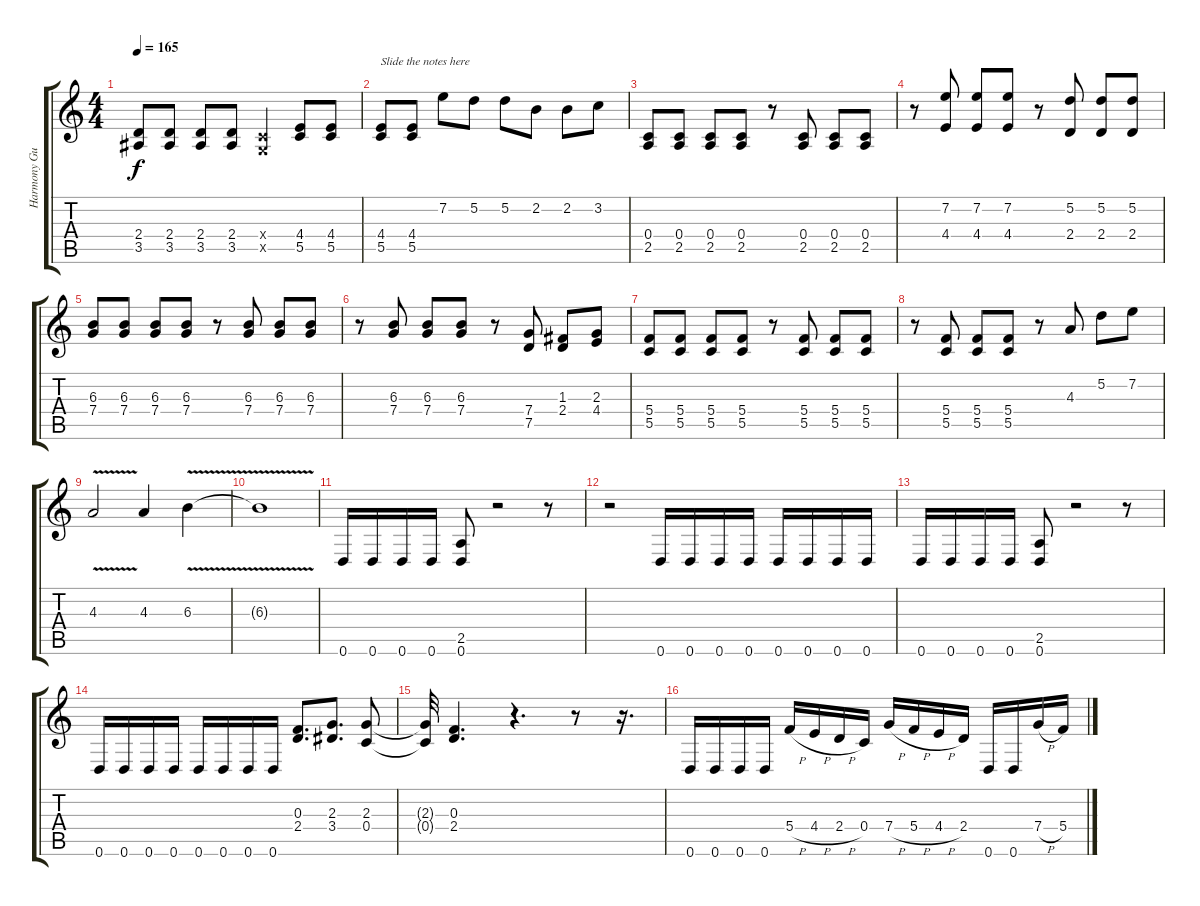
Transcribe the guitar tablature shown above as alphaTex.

\track ("Harmony Guitar" "Harmony Gu") {instrument distortionguitar}
\staff {score tabs}
\tuning (D4 A3 F3 C3 G2 D2) {hide}
\ts (4 4)
\tempo 165
\clef g2
\ks c
(2.4 3.5).8{dy f} (2.4 3.5).8 (2.4 3.5).8 (2.4 3.5).8 (0.4{x} 0.5{x}).4 (4.4 5.5).8 (4.4 5.5).8 |
(4.4 5.5).8{txt "Slide the notes here"} (4.4 5.5).8 7.2.8 5.2.8 5.2.8 2.2.8 2.2.8 3.2.8 |
(0.4 2.5).8 (0.4 2.5).8 (0.4 2.5).8 (0.4 2.5).8 r.8 (0.4 2.5).8 (0.4 2.5).8 (0.4 2.5).8 |
r.8 (7.2 4.4).8 (7.2 4.4).8 (7.2 4.4).8 r.8 (5.2 2.4).8 (5.2 2.4).8 (5.2 2.4).8 |
(6.3 7.4).8 (6.3 7.4).8 (6.3 7.4).8 (6.3 7.4).8 r.8 (6.3 7.4).8 (6.3 7.4).8 (6.3 7.4).8 |
r.8 (6.3 7.4).8 (6.3 7.4).8 (6.3 7.4).8 r.8 (7.4 7.5).8 (1.3 2.4).8 (2.3 4.4).8 |
(5.4 5.5).8 (5.4 5.5).8 (5.4 5.5).8 (5.4 5.5).8 r.8 (5.4 5.5).8 (5.4 5.5).8 (5.4 5.5).8 |
r.8 (5.4 5.5).8 (5.4 5.5).8 (5.4 5.5).8 r.8 4.3.8 5.2.8 7.2.8 |
4.3{v}.2 4.3.4 6.3{v}.4 |
6.3{v t}.1 |
0.6.16 0.6.16 0.6.16 0.6.16 (2.5 0.6).8 r.2 r.8 |
r.2 0.6.16 0.6.16 0.6.16 0.6.16 0.6.16 0.6.16 0.6.16 0.6.16 |
0.6.16 0.6.16 0.6.16 0.6.16 (2.5 0.6).8 r.2 r.8 |
0.6.16 0.6.16 0.6.16 0.6.16 0.6.16 0.6.16 0.6.16 0.6.16 (0.3 2.4).8{d} (2.3 3.4).8{d} (2.3 0.4).8 |
(2.3{t} 0.4{t}).32 (0.3 2.4).4{d} r.4{d} r.8 r.16{d} |
0.6.16 0.6.16 0.6.16 0.6.16 5.4{h}.16 4.4{h}.16 2.4{h}.16 0.4.16 7.4{h}.16 5.4{h}.16 4.4{h}.16 2.4.16 0.6.16 0.6.16 7.4{h}.16 5.4{h}.16
